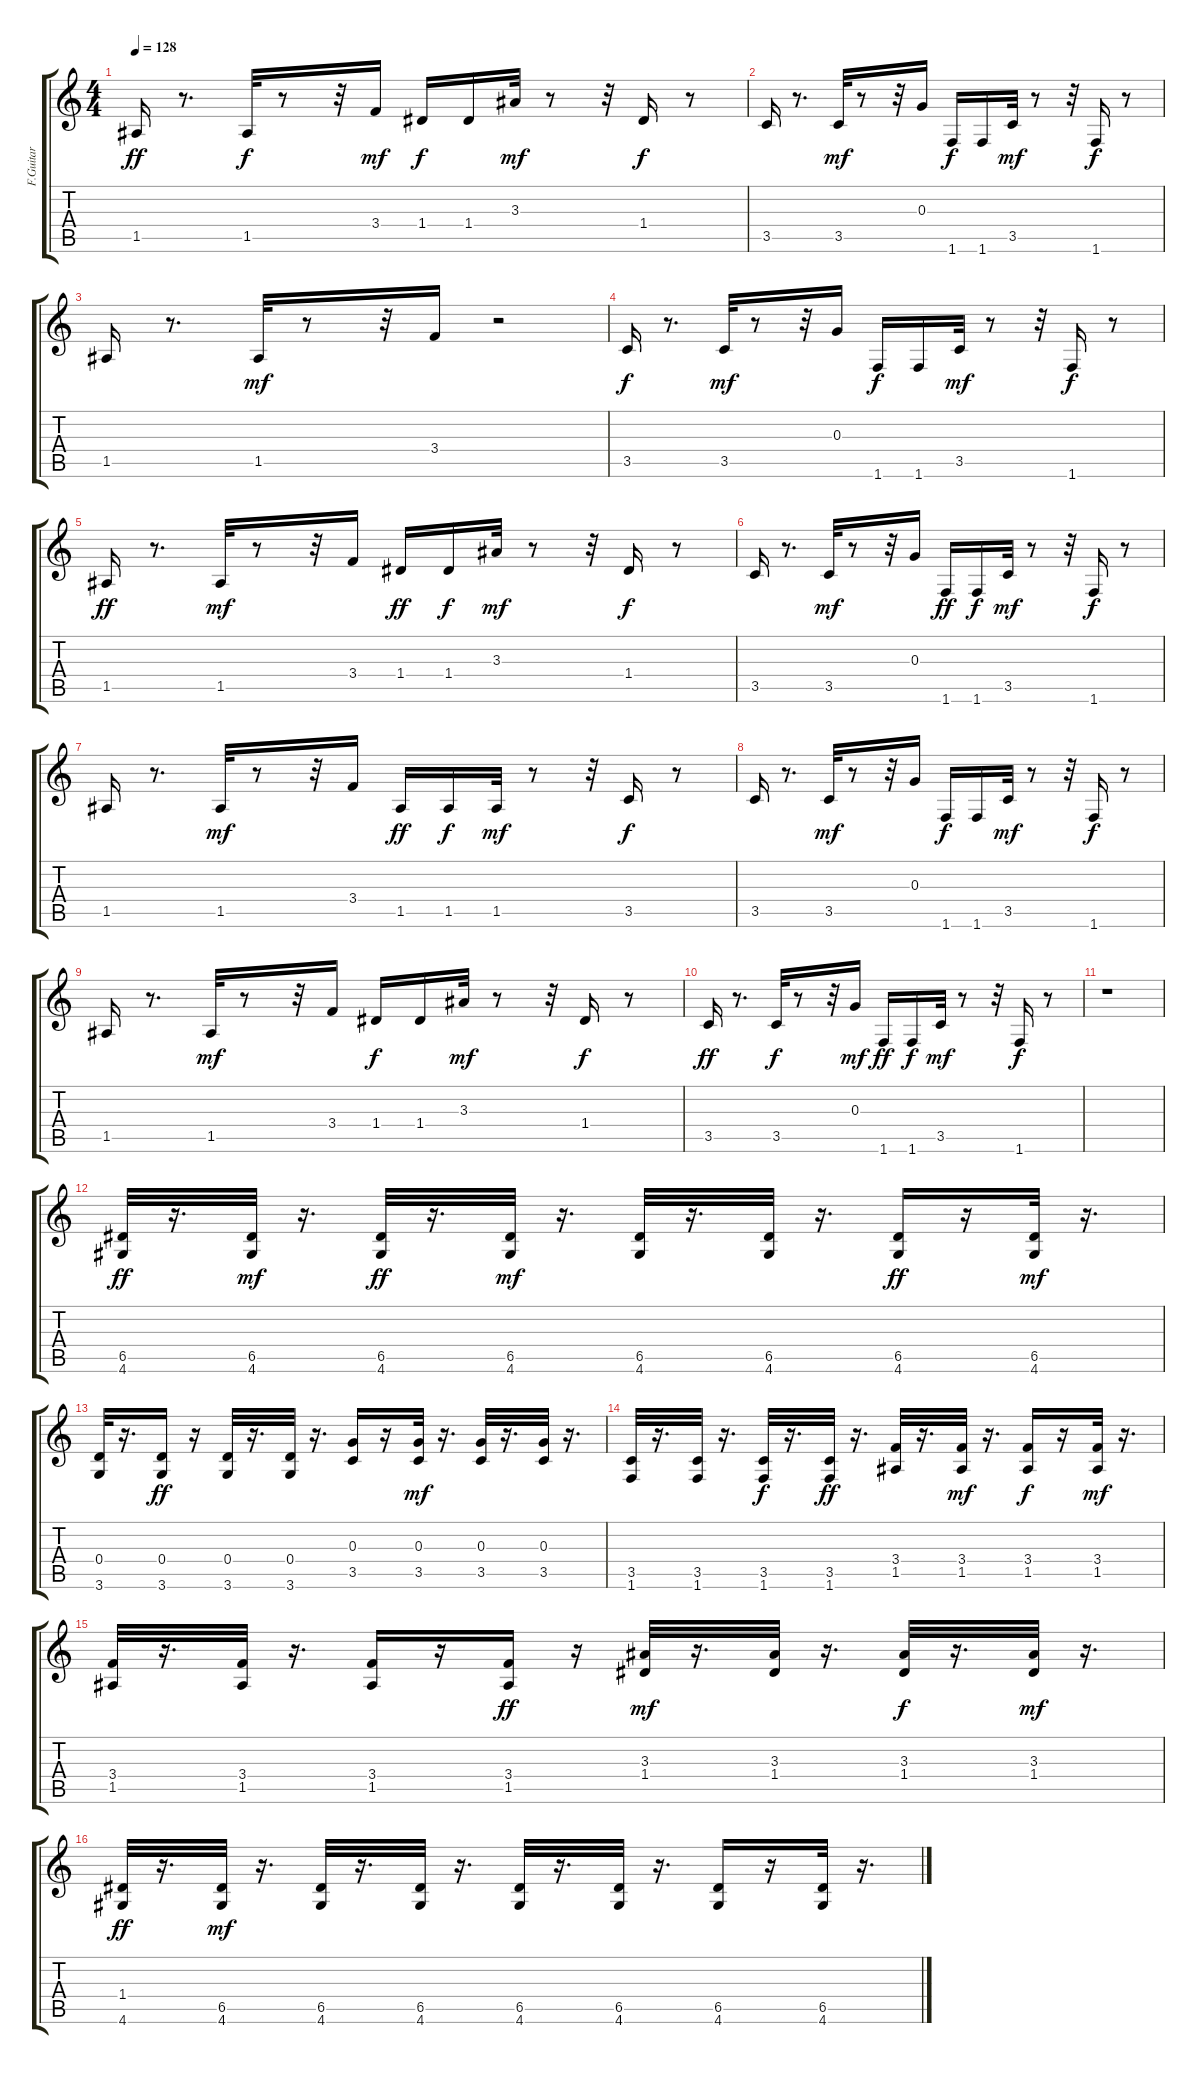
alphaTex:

\track ("F.Guitar" "F.Guitar") {instrument electricguitarmuted}
\staff {score tabs}
\tuning (E4 B3 G3 D3 A2 E2) {hide}
\ts (4 4)
\tempo 128
\clef g2
\ks c
1.5.16{dy ff} r.8{d} 1.5.32{dy f} r.8 r.32 3.4.16{dy mf} 1.4.16{dy f} 1.4.16 3.3.32{dy mf} r.8 r.32 1.4.16{dy f} r.8 |
3.5.16 r.8{d} 3.5.32{dy mf} r.8 r.32 0.3.16 1.6.16{dy f} 1.6.16 3.5.32{dy mf} r.8 r.32 1.6.16{dy f} r.8 |
1.5.16 r.8{d} 1.5.32{dy mf} r.8 r.32 3.4.16 r.2 |
3.5.16{dy f} r.8{d} 3.5.32{dy mf} r.8 r.32 0.3.16 1.6.16{dy f} 1.6.16 3.5.32{dy mf} r.8 r.32 1.6.16{dy f} r.8 |
1.5.16{dy ff} r.8{d} 1.5.32{dy mf} r.8 r.32 3.4.16 1.4.16{dy ff} 1.4.16{dy f} 3.3.32{dy mf} r.8 r.32 1.4.16{dy f} r.8 |
3.5.16 r.8{d} 3.5.32{dy mf} r.8 r.32 0.3.16 1.6.16{dy ff} 1.6.16{dy f} 3.5.32{dy mf} r.8 r.32 1.6.16{dy f} r.8 |
1.5.16 r.8{d} 1.5.32{dy mf} r.8 r.32 3.4.16 1.5.16{dy ff} 1.5.16{dy f} 1.5.32{dy mf} r.8 r.32 3.5.16{dy f} r.8 |
3.5.16 r.8{d} 3.5.32{dy mf} r.8 r.32 0.3.16 1.6.16{dy f} 1.6.16 3.5.32{dy mf} r.8 r.32 1.6.16{dy f} r.8 |
1.5.16 r.8{d} 1.5.32{dy mf} r.8 r.32 3.4.16 1.4.16{dy f} 1.4.16 3.3.32{dy mf} r.8 r.32 1.4.16{dy f} r.8 |
3.5.16{dy ff} r.8{d} 3.5.32{dy f} r.8 r.32 0.3.16{dy mf} 1.6.16{dy ff} 1.6.16{dy f} 3.5.32{dy mf} r.8 r.32 1.6.16{dy f} r.8 |
r.1 |
(6.5 4.6).32{dy ff} r.16{d} (6.5 4.6).32{dy mf} r.16{d} (6.5 4.6).32{dy ff} r.16{d} (6.5 4.6).32{dy mf} r.16{d} (6.5 4.6).32 r.16{d} (6.5 4.6).32 r.16{d} (6.5 4.6).16{dy ff} r.16 (6.5 4.6).32{dy mf} r.16{d} |
(0.4 3.6).32 r.16{d} (0.4 3.6).16{dy ff} r.16 (0.4 3.6).32 r.16{d} (0.4 3.6).32 r.16{d} (0.3 3.5).16 r.16 (0.3 3.5).32{dy mf} r.16{d} (0.3 3.5).32 r.16{d} (0.3 3.5).32 r.16{d} |
(3.5 1.6).32 r.16{d} (3.5 1.6).32 r.16{d} (3.5 1.6).32{dy f} r.16{d} (3.5 1.6).32{dy ff} r.16{d} (3.4 1.5).32 r.16{d} (3.4 1.5).32{dy mf} r.16{d} (3.4 1.5).16{dy f} r.16 (3.4 1.5).32{dy mf} r.16{d} |
(3.4 1.5).32 r.16{d} (3.4 1.5).32 r.16{d} (3.4 1.5).16 r.16 (3.4 1.5).16{dy ff} r.16 (3.3 1.4).32{dy mf} r.16{d} (3.3 1.4).32 r.16{d} (3.3 1.4).32{dy f} r.16{d} (3.3 1.4).32{dy mf} r.16{d} |
(1.4 4.6).32{dy ff} r.16{d} (6.5 4.6).32{dy mf} r.16{d} (6.5 4.6).32 r.16{d} (6.5 4.6).32 r.16{d} (6.5 4.6).32 r.16{d} (6.5 4.6).32 r.16{d} (6.5 4.6).16 r.16 (6.5 4.6).32 r.16{d}
